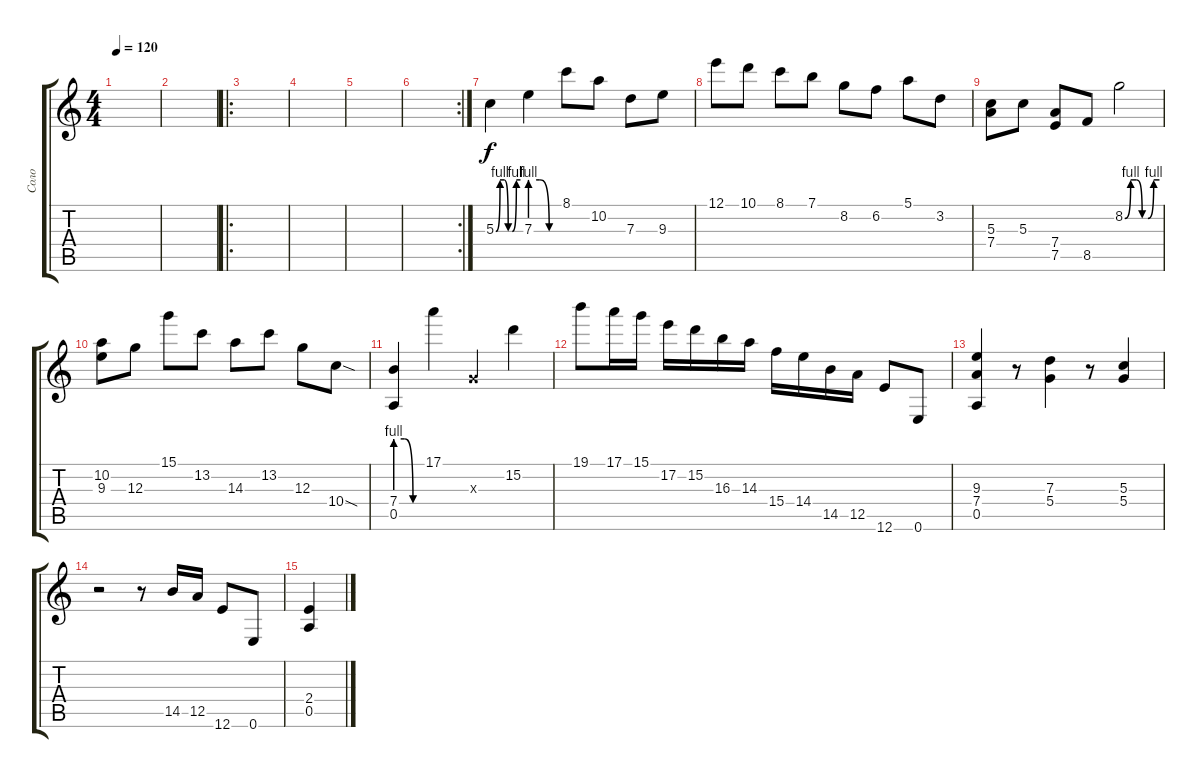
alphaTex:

\track ("Соло" "Соло") {instrument overdrivenguitar}
\staff {score tabs}
\tuning (E4 B3 G3 D3 A2 E2) {hide}
\ts (4 4)
\tempo 120
\clef g2
\ks c
|
|
\ro
|
|
|
\rc 2
|
5.3{be (custom 0 0 10 4 20 4 30 0 40 0 50 4 60 4)}.4 7.3{be (custom 0 4 20 4 40 0 60 0)}.4 8.1.8 10.2.8 7.3.8 9.3.8 |
12.1.8 10.1.8 8.1.8 7.1.8 8.2.8 6.2.8 5.1.8 3.2.8 |
(5.3 7.4).8 5.3.8 (7.4 7.5).8 8.5.8 8.2{be (custom 0 0 10 4 20 4 30 0 40 0 50 4 60 4)}.2 |
(10.2 9.3).8 12.3.8 15.1.8 13.2.8 14.3.8 13.2.8 12.3.8 10.4{sod}.8 |
(7.4{be (custom 0 4 20 4 40 0 60 0)} 0.5).4 17.1.4 0.3{x}.4 15.2.4 |
19.1.8 17.1.16 15.1.16 17.2.16 15.2.16 16.3.16 14.3.16 15.4.16 14.4.16 14.5.16 12.5.16 12.6.8 0.6.8 |
(9.3 7.4 0.5).4 r.8 (7.3 5.4).4 r.8 (5.3 5.4).4 |
r.2 r.8 14.5.16 12.5.16 12.6.8 0.6.8 |
(2.4 0.5).4
